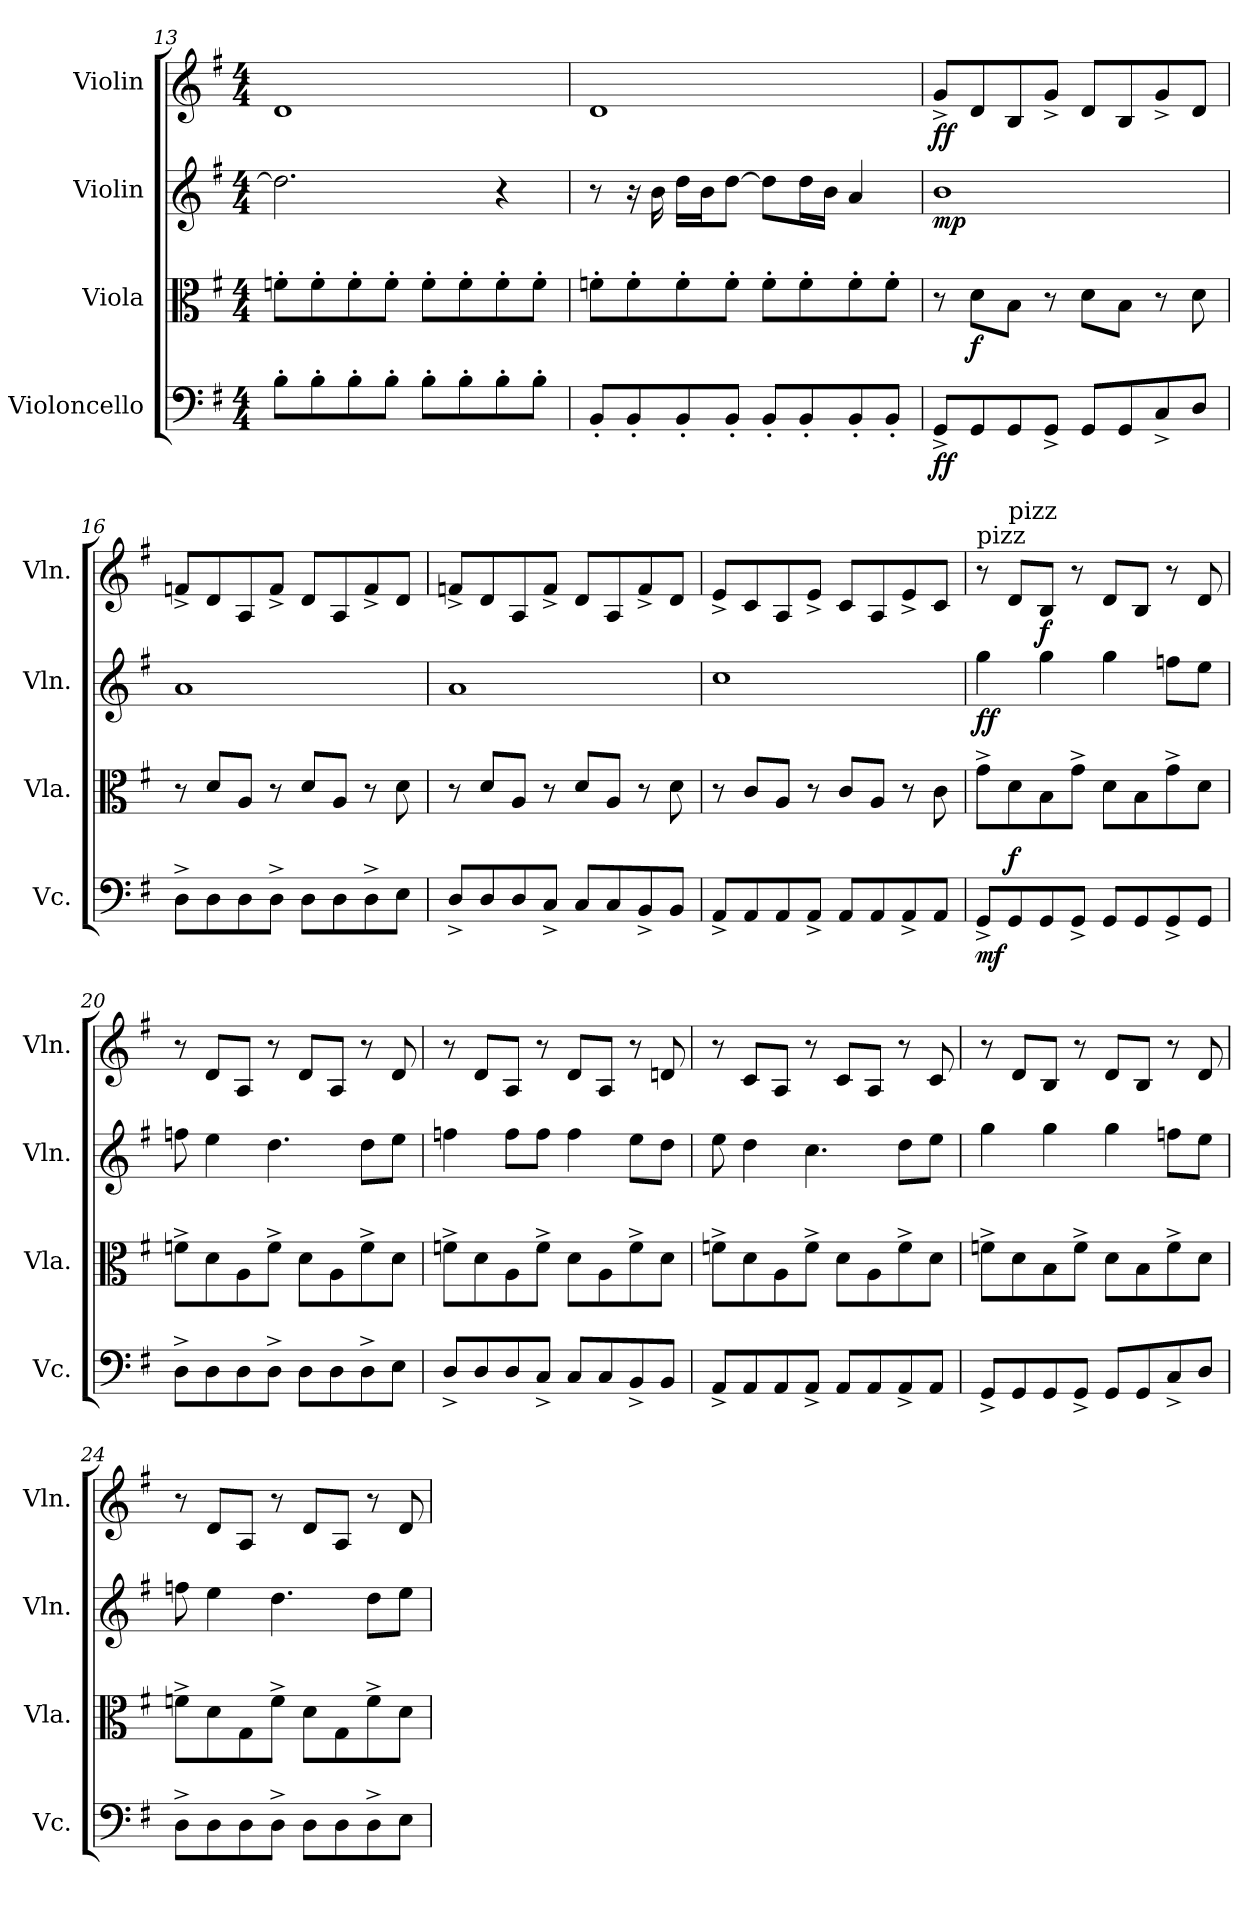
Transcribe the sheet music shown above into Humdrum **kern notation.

**kern	**dynam	**kern	**dynam	**kern	**dynam	**kern	**dynam
*part4	*part4	*part3	*part3	*part2	*part2	*part1	*part1
*staff4	*staff4	*staff3	*staff3	*staff2	*staff2	*staff1	*staff1
*I"Violoncello	*	*I"Viola	*	*I"Violin	*	*I"Violin	*
*I'Vc.	*	*I'Vla.	*	*I'Vln.	*	*I'Vln.	*
*clefF4	*	*clefC3	*	*clefG2	*	*clefG2	*
*k[f#]	*	*k[f#]	*	*k[f#]	*	*k[f#]	*
*M4/4	*	*M4/4	*	*M4/4	*	*M4/4	*
=13	=13	=13	=13	=13	=13	=13	=13
8B'\L	.	8fn'\L	.	2.dd\]	.	1d	.
8B'\	.	8f'\	.	.	.	.	.
8B'\	.	8f'\	.	.	.	.	.
8B'\J	.	8f'\J	.	.	.	.	.
8B'\L	.	8f'\L	.	.	.	.	.
8B'\	.	8f'\	.	.	.	.	.
8B'\	.	8f'\	.	4r	.	.	.
8B'\J	.	8f'\J	.	.	.	.	.
=14	=14	=14	=14	=14	=14	=14	=14
8BB'/L	.	8fn'\L	.	8r	.	1d	.
8BB'/	.	8f'\	.	16r	.	.	.
.	.	.	.	16b\	.	.	.
8BB'/	.	8f'\	.	16dd\LL	.	.	.
.	.	.	.	16b\J	.	.	.
8BB'/J	.	8f'\J	.	[8dd\J	.	.	.
8BB'/L	.	8f'\L	.	8dd\L]	.	.	.
8BB'/	.	8f'\	.	16dd\L	.	.	.
.	.	.	.	16b\JJ	.	.	.
8BB'/	.	8f'\	.	4a/	.	.	.
8BB'/J	.	8f'\J	.	.	.	.	.
!!LO:LB:g=z
=15	=15	=15	=15	=15	=15	=15	=15
!	!LO:DY:b	!	!	!	!LO:DY:b	!	!LO:DY:b
8GG^/L	ff	8r	.	1b	mp	8g^/L	ff
!	!	!	!LO:DY:b	!	!	!	!
8GG/	.	8d\L	f	.	.	8d/	.
8GG/	.	8B\J	.	.	.	8B/	.
8GG^/J	.	8r	.	.	.	8g^/J	.
8GG/L	.	8d\L	.	.	.	8d/L	.
8GG/	.	8B\J	.	.	.	8B/	.
8C^/	.	8r	.	.	.	8g^/	.
8D/J	.	8d\	.	.	.	8d/J	.
=16	=16	=16	=16	=16	=16	=16	=16
8D^\L	.	8r	.	1a	.	8fn^/L	.
8D\	.	8d/L	.	.	.	8d/	.
8D\	.	8A/J	.	.	.	8A/	.
8D^\J	.	8r	.	.	.	8f^/J	.
8D\L	.	8d/L	.	.	.	8d/L	.
8D\	.	8A/J	.	.	.	8A/	.
8D^\	.	8r	.	.	.	8f^/	.
8E\J	.	8d\	.	.	.	8d/J	.
=17	=17	=17	=17	=17	=17	=17	=17
8D^/L	.	8r	.	1a	.	8fn^/L	.
8D/	.	8d/L	.	.	.	8d/	.
8D/	.	8A/J	.	.	.	8A/	.
8C^/J	.	8r	.	.	.	8f^/J	.
8C/L	.	8d/L	.	.	.	8d/L	.
8C/	.	8A/J	.	.	.	8A/	.
8BB^/	.	8r	.	.	.	8f^/	.
8BB/J	.	8d\	.	.	.	8d/J	.
=18	=18	=18	=18	=18	=18	=18	=18
8AA^/L	.	8r	.	1cc	.	8e^/L	.
8AA/	.	8c/L	.	.	.	8c/	.
8AA/	.	8A/J	.	.	.	8A/	.
8AA^/J	.	8r	.	.	.	8e^/J	.
8AA/L	.	8c/L	.	.	.	8c/L	.
8AA/	.	8A/J	.	.	.	8A/	.
8AA^/	.	8r	.	.	.	8e^/	.
8AA/J	.	8c\	.	.	.	8c/J	.
=19	=19	=19	=19	=19	=19	=19	=19
!	!	!	!	!	!	!LO:TX:a:t=pizz	!
!	!LO:DY:b	!	!	!	!LO:DY:b	!	!
8GG^/L	mf	8g^\L	.	4gg\	ff	8r	.
!	!	!	!	!	!	!LO:TX:a:t=pizz	!
!	!LO:DY:a	!	!	!	!	!	!
8GG/	f	8d\	.	.	.	8d/L	.
!	!	!	!	!	!LO:DY:a	!	!
8GG/	.	8B\	.	4gg\	f	8B/J	.
8GG^/J	.	8g^\J	.	.	.	8r	.
8GG/L	.	8d\L	.	4gg\	.	8d/L	.
8GG/	.	8B\	.	.	.	8B/J	.
8GG^/	.	8g^\	.	8ffn\L	.	8r	.
8GG/J	.	8d\J	.	8ee\J	.	8d/	.
!!LO:PB:g=z
=20	=20	=20	=20	=20	=20	=20	=20
8D^\L	.	8fn^\L	.	8ffn\	.	8r	.
8D\	.	8d\	.	4ee\	.	8d/L	.
8D\	.	8A\	.	.	.	8A/J	.
8D^\J	.	8f^\J	.	4.dd\	.	8r	.
8D\L	.	8d\L	.	.	.	8d/L	.
8D\	.	8A\	.	.	.	8A/J	.
8D^\	.	8f^\	.	8dd\L	.	8r	.
8E\J	.	8d\J	.	8ee\J	.	8d/	.
=21	=21	=21	=21	=21	=21	=21	=21
8D^/L	.	8fn^\L	.	4ffn\	.	8r	.
8D/	.	8d\	.	.	.	8d/L	.
8D/	.	8A\	.	8ff\L	.	8A/J	.
8C^/J	.	8f^\J	.	8ff\J	.	8r	.
8C/L	.	8d\L	.	4ff\	.	8d/L	.
8C/	.	8A\	.	.	.	8A/J	.
8BB^/	.	8f^\	.	8ee\L	.	8r	.
8BB/J	.	8d\J	.	8dd\J	.	8dn/	.
=22	=22	=22	=22	=22	=22	=22	=22
8AA^/L	.	8fn^\L	.	8ee\	.	8r	.
8AA/	.	8d\	.	4dd\	.	8c/L	.
8AA/	.	8A\	.	.	.	8A/J	.
8AA^/J	.	8f^\J	.	4.cc\	.	8r	.
8AA/L	.	8d\L	.	.	.	8c/L	.
8AA/	.	8A\	.	.	.	8A/J	.
8AA^/	.	8f^\	.	8dd\L	.	8r	.
8AA/J	.	8d\J	.	8ee\J	.	8c/	.
=23	=23	=23	=23	=23	=23	=23	=23
8GG^/L	.	8fn^\L	.	4gg\	.	8r	.
8GG/	.	8d\	.	.	.	8d/L	.
8GG/	.	8B\	.	4gg\	.	8B/J	.
8GG^/J	.	8f^\J	.	.	.	8r	.
8GG/L	.	8d\L	.	4gg\	.	8d/L	.
8GG/	.	8B\	.	.	.	8B/J	.
8C^/	.	8f^\	.	8ffn\L	.	8r	.
8D/J	.	8d\J	.	8ee\J	.	8d/	.
!!LO:LB:g=z
=24	=24	=24	=24	=24	=24	=24	=24
8D^\L	.	8fn^\L	.	8ffn\	.	8r	.
8D\	.	8d\	.	4ee\	.	8d/L	.
8D\	.	8G\	.	.	.	8A/J	.
8D^\J	.	8f^\J	.	4.dd\	.	8r	.
8D\L	.	8d\L	.	.	.	8d/L	.
8D\	.	8G\	.	.	.	8A/J	.
8D^\	.	8f^\	.	8dd\L	.	8r	.
8E\J	.	8d\J	.	8ee\J	.	8d/	.
=	=	=	=	=	=	=	=
*-	*-	*-	*-	*-	*-	*-	*-
